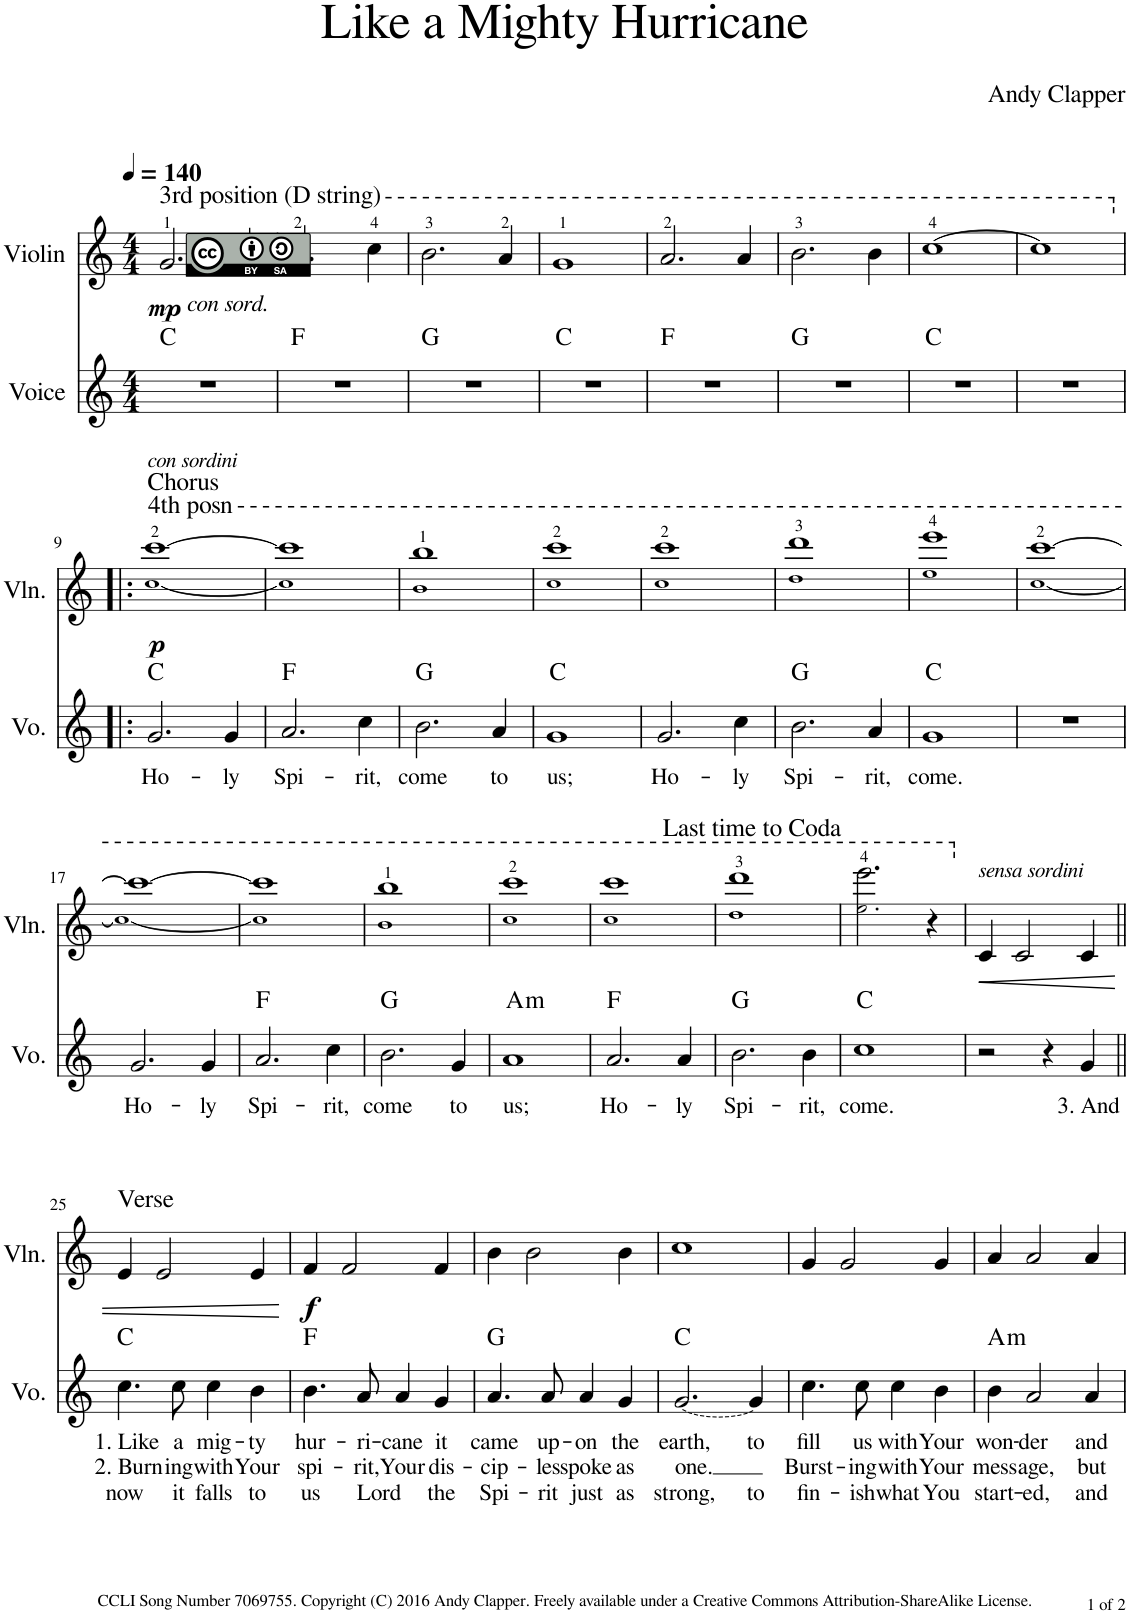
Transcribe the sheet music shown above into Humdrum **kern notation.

**kern	**text	**text	**text	**harte	**kern	**dynam
*part2	*part2	*part2	*part2	*part2	*part1	*part1
*staff2	*staff2	*staff2	*staff2	*	*staff1	*staff1
*I"Voice	*	*	*	*	*I"Violin	*
*I'Vo.	*	*	*	*	*I'Vln.	*
*clefG2	*	*	*	*	*clefG2	*
*k[]	*	*	*	*	*k[]	*
*M4/4	*	*	*	*	*M4/4	*
*MM140	*	*	*	*	*MM140	*
=1	=1	=1	=1	=1	=1	=1
!	!	!	!	!	!LO:TX:b:i:t=con sord.	!
!	!	!	!	!	!LO:TX:a:t=3rd position (D string)	!
!	!	!	!	!	!	!LO:DY:b
1r	.	.	.	C:maj	2.g/	mp
.	.	.	.	.	4g/	.
=2	=2	=2	=2	=2	=2	=2
1r	.	.	.	F:maj	2.a/	.
.	.	.	.	.	4cc\	.
=3	=3	=3	=3	=3	=3	=3
1r	.	.	.	G:maj	2.b\	.
.	.	.	.	.	4a/	.
=4	=4	=4	=4	=4	=4	=4
1r	.	.	.	C:maj	1g	.
=5	=5	=5	=5	=5	=5	=5
1r	.	.	.	F:maj	2.a/	.
.	.	.	.	.	4a/	.
=6	=6	=6	=6	=6	=6	=6
1r	.	.	.	G:maj	2.b\	.
.	.	.	.	.	4b\	.
=7	=7	=7	=7	=7	=7	=7
1r	.	.	.	C:maj	[1cc	.
=8	=8	=8	=8	=8	=8	=8
1r	.	.	.	.	1cc]	.
!!LO:LB:g=z
=9!|:	=9!|:	=9!|:	=9!|:	=9!|:	=9!|:	=9!|:
!	!	!	!	!	!LO:TX:a:t=Chorus	!
!	!	!	!	!	!LO:TX:a:i:t=con sordini	!
!	!	!	!	!	!LO:TX:a:t=4th posn	!
!	!LO:LY:b	!	!	!	!	!LO:DY:b
2.g/	Ho-	.	.	C:maj	[1cc! [1ccc	p
!	!LO:LY:b	!	!	!	!	!
4g/	-ly	.	.	.	.	.
=10	=10	=10	=10	=10	=10	=10
!	!LO:LY:b	!	!	!	!	!
2.a/	Spi-	.	.	F:maj	1cc!] 1ccc]	.
!	!LO:LY:b	!	!	!	!	!
4cc\	-rit,	.	.	.	.	.
=11	=11	=11	=11	=11	=11	=11
!	!LO:LY:b	!	!	!	!	!
2.b\	come	.	.	G:maj	1b! 1bb	.
!	!LO:LY:b	!	!	!	!	!
4a/	to	.	.	.	.	.
=12	=12	=12	=12	=12	=12	=12
!	!LO:LY:b	!	!	!	!	!
1g	us;	.	.	C:maj	1cc! 1ccc	.
=13	=13	=13	=13	=13	=13	=13
!	!LO:LY:b	!	!	!	!	!
2.g/	Ho-	.	.	.	1cc! 1ccc	.
!	!LO:LY:b	!	!	!	!	!
4cc\	-ly	.	.	.	.	.
=14	=14	=14	=14	=14	=14	=14
!	!LO:LY:b	!	!	!	!	!
2.b\	Spi-	.	.	G:maj	1dd! 1ddd	.
!	!LO:LY:b	!	!	!	!	!
4a/	-rit,	.	.	.	.	.
=15	=15	=15	=15	=15	=15	=15
!	!LO:LY:b	!	!	!	!	!
1g	come.	.	.	C:maj	1ee! 1eee	.
=16	=16	=16	=16	=16	=16	=16
1r	.	.	.	.	[1cc! [1ccc	.
!!LO:LB:g=z
=17	=17	=17	=17	=17	=17	=17
!	!LO:LY:b	!	!	!	!	!
2.g/	-Ho-	.	.	.	1cc!_ 1ccc_	.
!	!LO:LY:b	!	!	!	!	!
4g/	-ly	.	.	.	.	.
=18	=18	=18	=18	=18	=18	=18
!	!LO:LY:b	!	!	!	!	!
2.a/	Spi-	.	.	F:maj	1cc!] 1ccc]	.
!	!LO:LY:b	!	!	!	!	!
4cc\	-rit,	.	.	.	.	.
=19	=19	=19	=19	=19	=19	=19
!	!LO:LY:b	!	!	!	!	!
2.b\	come	.	.	G:maj	1b! 1bb	.
!	!LO:LY:b	!	!	!	!	!
4g/	to	.	.	.	.	.
=20	=20	=20	=20	=20	=20	=20
!	!LO:LY:b	!	!	!LO:H:kt=m	!	!
1a	us;	.	.	A:min	1cc! 1ccc	.
=21	=21	=21	=21	=21	=21	=21
!	!LO:LY:b	!	!	!	!	!
2.a/	Ho-	.	.	F:maj	1cc! 1ccc	.
!	!LO:LY:b	!	!	!	!	!
4a/	-ly	.	.	.	.	.
=22	=22	=22	=22	=22	=22	=22
!	!LO:LY:b	!	!	!	!	!
2.b\	Spi-	.	.	G:maj	1dd! 1ddd	.
!	!LO:LY:b	!	!	!	!	!
4b\	-rit,	.	.	.	.	.
!	!	!	!	!	!LO:TX:a:t=Last time to Coda	!
=23	=23	=23	=23	=23	=23	=23
!	!LO:LY:b	!	!	!	!	!
1cc	come.	.	.	C:maj	2.ee!\ 2.eee\	.
.	.	.	.	.	4r	.
=24	=24	=24	=24	=24	=24	=24
!	!	!	!	!	!LO:TX:a:i:t=sensa sordini	!
!	!	!	!	!	!	!LO:HP:b
2r	.	.	.	.	4c/	<
.	.	.	.	.	2c/	.
4r	.	.	.	.	.	.
!	!LO:LY:b	!	!	!	!	!
4g/	3. And	.	.	.	4c/	.
!!LO:LB:g=z
=25||	=25||	=25||	=25||	=25||	=25||	=25||
!	!	!	!	!	!LO:TX:a:t=Verse	!
!	!LO:LY:b	!LO:LY:b	!LO:LY:b	!	!	!
4.cc\	1. Like	2. Burn-	now	C:maj	4e/	.
.	.	.	.	.	2e/	.
!	!LO:LY:b	!LO:LY:b	!LO:LY:b	!	!	!
8cc\	a	-ing	it	.	.	.
!	!LO:LY:b	!LO:LY:b	!LO:LY:b	!	!	!
4cc\	mig-	with	falls	.	.	.
!	!LO:LY:b	!LO:LY:b	!LO:LY:b	!	!	!
4b\	-ty	Your	to	.	4e/	.
.	.	.	.	.	.	[
=26	=26	=26	=26	=26	=26	=26
!	!LO:LY:b	!LO:LY:b	!LO:LY:b	!	!	!LO:DY:b
4.b\	hur-	spi-	us	F:maj	4f/	f
.	.	.	.	.	2f/	.
!	!LO:LY:b	!LO:LY:b	!LO:LY:b	!	!	!
8a/	-ri-	-rit,	Lord	.	.	.
!	!LO:LY:b	!LO:LY:b	!	!	!	!
4a/	-cane	Your	.	.	.	.
!	!LO:LY:b	!LO:LY:b	!LO:LY:b	!	!	!
4g/	it	dis-	the	.	4f/	.
=27	=27	=27	=27	=27	=27	=27
!	!LO:LY:b	!LO:LY:b	!LO:LY:b	!	!	!
4.a/	came	-cip-	Spi-	G:maj	4b\	.
.	.	.	.	.	2b\	.
!	!LO:LY:b	!LO:LY:b	!LO:LY:b	!	!	!
8a/	up-	-les	-rit	.	.	.
!	!LO:LY:b	!LO:LY:b	!LO:LY:b	!	!	!
4a/	-on	spoke	just	.	.	.
!	!LO:LY:b	!LO:LY:b	!LO:LY:b	!	!	!
4g/	the	as	as	.	4b\	.
=28	=28	=28	=28	=28	=28	=28
!LO:T:dash	!LO:LY:b	!LO:LY:b	!LO:LY:b	!	!	!
[2.g/	earth,	one.	strong,	C:maj	1cc	.
!	!LO:LY:b	!	!LO:LY:b	!	!	!
4g/]	to	.	to	.	.	.
=29	=29	=29	=29	=29	=29	=29
!	!LO:LY:b	!LO:LY:b	!LO:LY:b	!	!	!
4.cc\	fill	Burst-	fin-	.	4g/	.
.	.	.	.	.	2g/	.
!	!LO:LY:b	!LO:LY:b	!LO:LY:b	!	!	!
8cc\	us	-ing	-ish	.	.	.
!	!LO:LY:b	!LO:LY:b	!LO:LY:b	!	!	!
4cc\	with	with	what	.	.	.
!	!LO:LY:b	!LO:LY:b	!LO:LY:b	!	!	!
4b\	Your	Your	You	.	4g/	.
=30	=30	=30	=30	=30	=30	=30
!	!LO:LY:b	!LO:LY:b	!LO:LY:b	!LO:H:kt=m	!	!
4b\	won-	mess-	start-	A:min	4a/	.
!	!LO:LY:b	!LO:LY:b	!LO:LY:b	!	!	!
2a/	-der	-age,	-ed,	.	2a/	.
!	!LO:LY:b	!LO:LY:b	!LO:LY:b	!	!	!
4a/	and	but	and	.	4a/	.
=	=	=	=	=	=	=
*-	*-	*-	*-	*-	*-	*-
